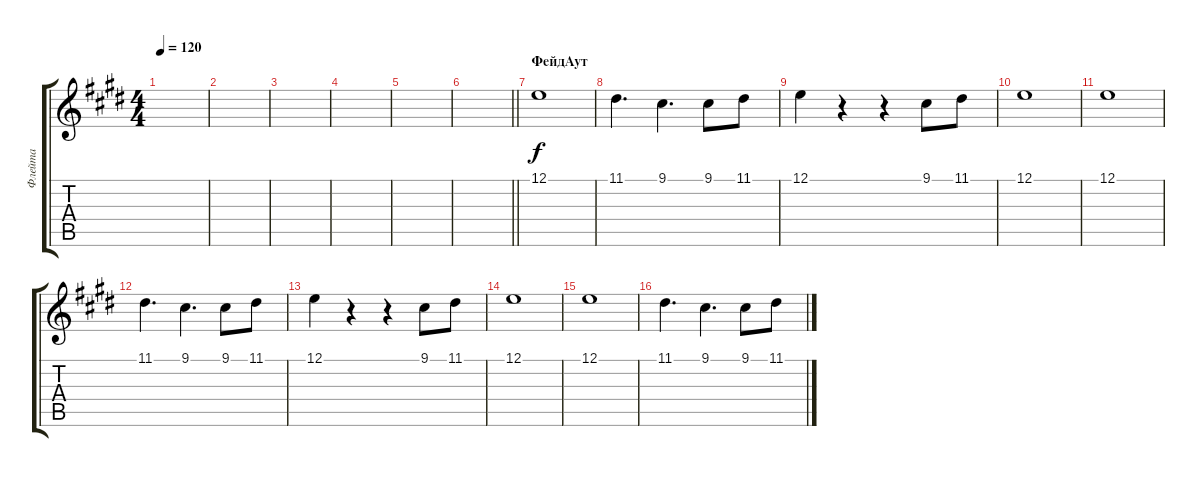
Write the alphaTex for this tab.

\track ("Флейта" "Флейта") {instrument piccolo}
\staff {score tabs}
\tuning (E4 B3 G3 D3 A2 E2) {hide}
\ts (4 4)
\tempo 120
\clef g2
\ks e
|
|
|
|
|
\barLineRight lightlight
|
\section ("" "ФейдАут")
12.1.1 |
11.1.4{d} 9.1.4{d} 9.1.8 11.1.8 |
12.1.4 r.4 r.4 9.1.8 11.1.8 |
12.1.1 |
12.1.1 |
11.1.4{d} 9.1.4{d} 9.1.8 11.1.8 |
12.1.4 r.4 r.4 9.1.8 11.1.8 |
12.1.1 |
12.1.1 |
11.1.4{d} 9.1.4{d} 9.1.8 11.1.8
